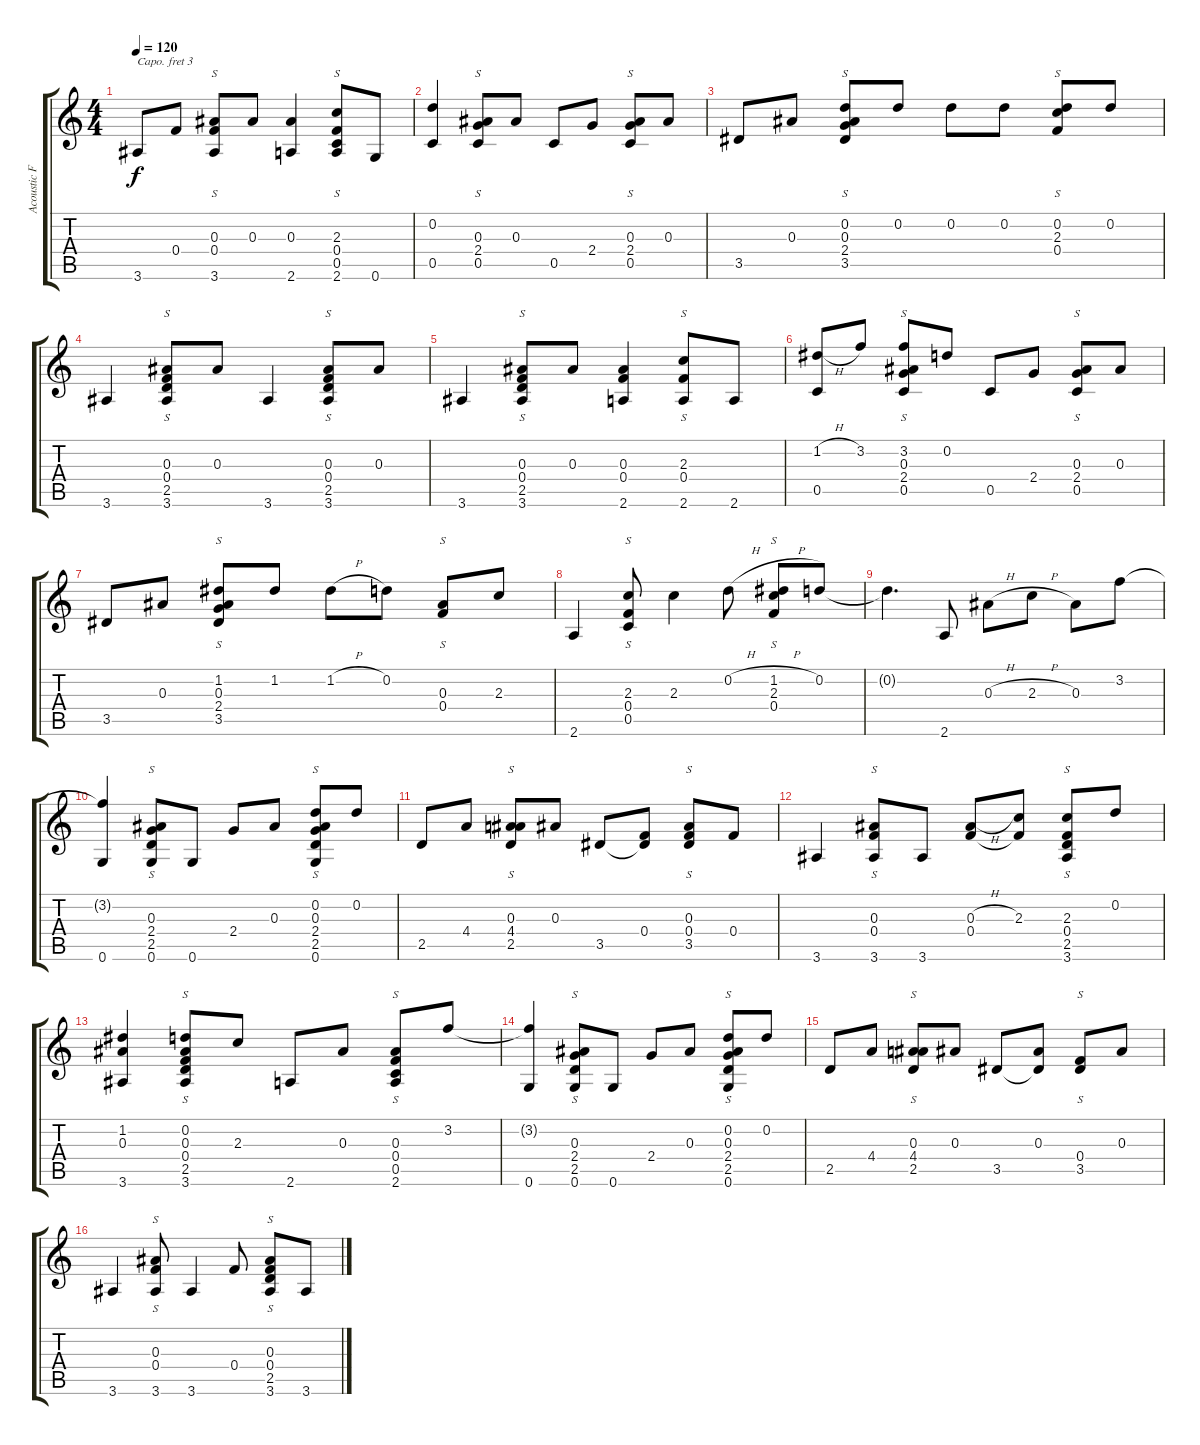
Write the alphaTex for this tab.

\track ("Acoustic Fingerstyle Guitar Arrangement" "Acoustic F") {instrument acousticguitarsteel}
\staff {score tabs}
\capo 3
\tuning (E4 B3 G3 D3 A2 E2) {hide}
\ts (4 4)
\tempo 120
\clef g2
\ks c
3.6{t}.8{dy f} 0.4.8 (0.3 0.4 3.6).8{s} 0.3.8 (0.3 2.6).4 (2.3 0.4 0.5 2.6).8{s} 0.6.8 |
(0.2 0.5).4 (0.3 2.4 0.5).8{s} 0.3.8 0.5.8 2.4.8 (0.3 2.4 0.5).8{s} 0.3.8 |
3.5.8 0.3.8 (0.2 0.3 2.4 3.5).8{s} 0.2.8 0.2.8 0.2.8 (0.2 2.3 0.4).8{s} 0.2.8 |
3.6.4 (0.3 0.4 2.5 3.6).8{s} 0.3.8 3.6.4 (0.3 0.4 2.5 3.6).8{s} 0.3.8 |
3.6.4 (0.3 0.4 2.5 3.6).8{s} 0.3.8 (0.3 0.4 2.6).4 (2.3 0.4 2.6).8{s} 2.6.8 |
(1.2{h} 0.5).8 3.2.8 (3.2 0.3 2.4 0.5).8{s} 0.2.8 0.5.8 2.4.8 (0.3 2.4 0.5).8{s} 0.3.8 |
3.5.8 0.3.8 (1.2 0.3 2.4 3.5).8{s} 1.2.8 1.2{h}.8 0.2.8 (0.3 0.4).8{s} 2.3.8 |
2.6.4 (2.3 0.4 0.5).8{s} 2.3.4 0.2{h}.8 (1.2{h} 2.3 0.4).8{s} 0.2.8 |
0.2{t}.4{d} 2.6.8 0.3{h}.8 2.3{h}.8 0.3.8 3.2.8 |
(3.2{t} 0.6).4 (0.3 2.4 2.5 0.6).8{s} 0.6.8 2.4.8 0.3.8 (0.2 0.3 2.4 2.5 0.6).8{s} 0.2.8 |
2.5.8 4.4.8 (0.3 4.4 2.5).8{s} 0.3.8 3.5.8 (0.4 3.5{t}).8 (0.3 0.4 3.5).8{s} 0.4.8 |
3.6.4 (0.3 0.4 3.6).8{s} 3.6.8 (0.3{h} 0.4).8 (2.3 0.4{t}).8 (2.3 0.4 2.5 3.6).8{s} 0.2.8 |
(1.2 0.3 3.6).4 (0.2 0.3 0.4 2.5 3.6).8{s} 2.3.8 2.6.8 0.3.8 (0.3 0.4 0.5 2.6).8{s} 3.2.8 |
(3.2{t} 0.6).4 (0.3 2.4 2.5 0.6).8{s} 0.6.8 2.4.8 0.3.8 (0.2 0.3 2.4 2.5 0.6).8{s} 0.2.8 |
2.5.8 4.4.8 (0.3 4.4 2.5).8{s} 0.3.8 3.5.8 (0.3 3.5{t}).8 (0.4 3.5).8{s} 0.3.8 |
3.6.4 (0.3 0.4 3.6).8{s} 3.6.4 0.4.8 (0.3 0.4 2.5 3.6).8{s} 3.6.8
